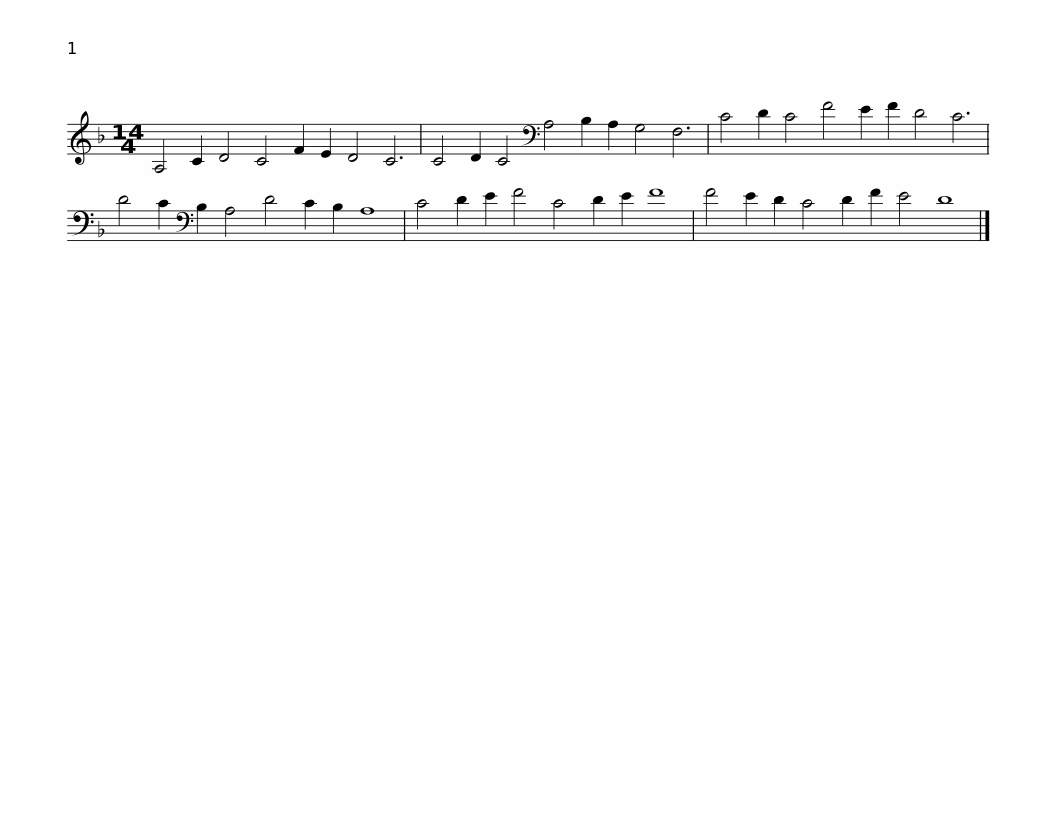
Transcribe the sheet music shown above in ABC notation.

X:1
L:1/8
M:14/4
I:linebreak $
K:F
V:1 treble
V:1
 A,4 C2 D4 C4 F2 E2 D4 C6 | C4 D2 C4[K:bass] A,4 B,2 A,2 G,4 F,6 | C4 D2 C4 F4 E2 F2 D4 C6 |$ D4 C2[K:bass] B,2 A,4 D4 C2 B,2 A,8 | C4 D2 E2 F4 C4 D2 E2 F8 | %5
 F4 E2 D2 C4 D2 F2 E4 D8 |] %6
